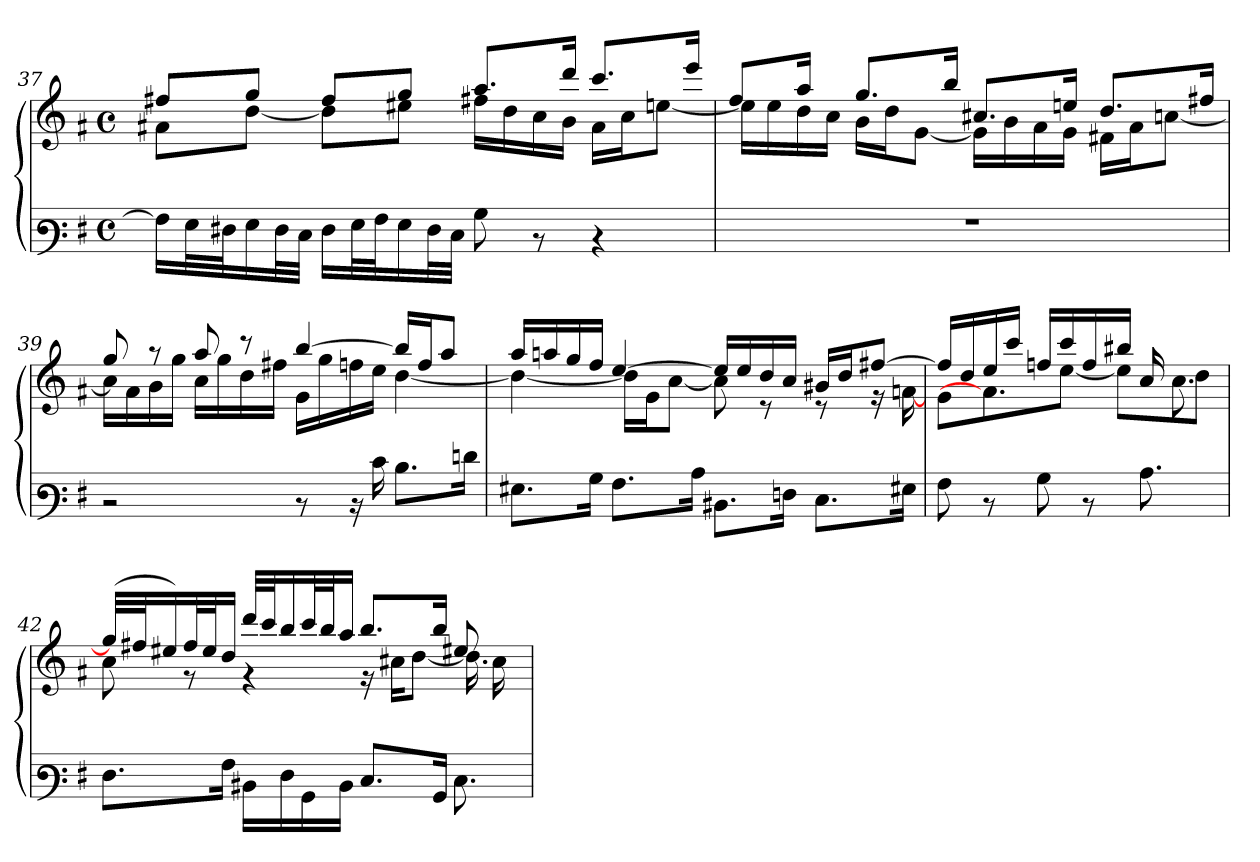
**kern	**kern
*part1	*part1
*staff2	*staff1
!!LO:LB:g=z
*clefF3	*clefG3
*k[f#]	*k[f#]
*M4/4	*M4/4
*met(c)	*met(c)
=37	=37
*	*^
16A\LL]	8dd#X/L	8f#X\L
32G\L	.	.
32F#X\J	.	.
16G\	8ee/J	[<8b\J
32F#\L	.	.
32E\JJJ	.	.
16F#\LL	8dd#/L	8b\L]
32G\L	.	.
32A\J	.	.
16G\	8ee/J	8cc#X\J
32F#\L	.	.
32E\JJJ	.	.
8B\	8.ff#/L	16dd#X\LL
.	.	16b\
8rD	.	16a\
.	16bb/Jk	16g\JJ
4rD	8.aa/L	16f#\LL
.	.	16a\J
.	.	[<8ccn\J
.	16ccc/Jk	.
=38	=38	=38
1r	8dd/L	16cc\LL]
.	.	16cc\
.	16ff#/Jk	16b\
.	16ryy	16a\JJ
.	8.ee/L	16g\LL
.	.	16b\J
.	.	[<8e\J
.	16gg/Jk	.
.	8.a#X/L	16e\LL]
.	.	16g\
.	.	16f#\
.	16ccn/Jk	16e\JJ
.	8.b/L	16d#X\LL
.	.	16f#\J
.	.	[<8an\J
.	16dd#X/Jk	.
!!LO:LB:g=z	!!
=39	=39	=39
2rE	8ee/	16a\LL]
.	.	16f#\
.	8rff	16g\
.	.	16ee\JJ
.	8ff#/	16a\LL
.	.	16ee\
.	8raa	16b\
.	.	16dd#X\JJ
8rD	[>4gg/	16e\LL
.	.	16ee\
16rC	.	16ddn\
16e\	.	16cc\JJ
8.d\L	16gg/LL]	[<4b\
.	16dd/J	.
.	8ff#/J	.
16fn\Jk	.	.
=40	=40	=40
8.G#X\L	16ff#/LL	4b\_<
.	16ffn/	.
.	16ee/	.
16B\Jk	16dd/JJ	.
8.A\L	[>4cc/	16b\LL]
.	.	16e\J
.	.	[<8a\J
16c\Jk	.	.
8.D#X\L	16cc/LL]	8a\]
.	16cc/	.
.	16b/	8rc
16Fn\Jk	16a/JJ	.
8.E\L	16g#X/LL	8rB
.	16b/J	.
.	[>8dd#/J	16rd
16G#X\Jk	.	[16fn\
!!LO:LB:g=z	!!
=41	=41	=41
8A\	16dd#/LL]	8e\L
.	16b/	.
8rD	16cc/	8.f\]
.	16aa/JJ	.
8B\	16dd/LL	.
.	16aa/	[<8cc\J
8rD	16dd/	.
.	16gg#X/JJ	8cc\L]
8.c\L	16a/LL	.
.	8.a\L	8b\J
16ryy	.	16ryy
=42	=42	=42
8.F#\L	(<32ee/LLL]	8a\
.	32dd#X/J	.
.	16cc#X/)	.
.	32dd#/L	8re
.	32cc#/J	.
16A\Jk	16b/JJ	.
16D#X\LL	32bb/LLL	4re
.	32aa/J	.
16F#\	16gg/	.
16BB\	32aa/L	.
.	32gg/J	.
16D#\JJ	16ff#/JJ	.
8.E/L	8.gg/L	16rd
.	.	16a#X\KL
.	.	[<8b\J
16BB/Jk	16gg/Jk	.
8.E\L	8cc#X/L	16.b\LL]
.	.	16a#\J
.	32ryy	.
.	32ryy	32ryy
*	*v	*v
=	=
*-	*-
